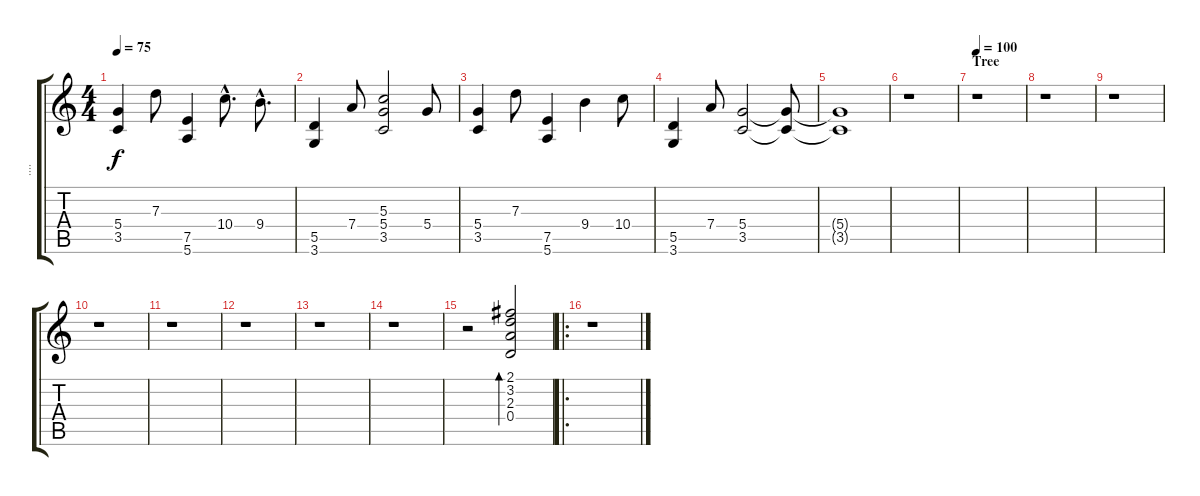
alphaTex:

\track ("...." "....") {instrument electricguitarjazz}
\staff {score tabs}
\tuning (E4 B3 G3 D3 A2 E2) {hide}
\ts (4 4)
\tempo 75
\clef g2
\ks c
(5.4 3.5).4{dy f} 7.3.8 (7.5 5.6).4 10.4{hac}.8{d} 9.4{hac}.8{d} |
(5.5 3.6).4 7.4.8 (5.3 5.4 3.5).2 5.4.8 |
(5.4 3.5).4 7.3.8 (7.5 5.6).4 9.4.4 10.4.8 |
(5.5 3.6).4 7.4.8 (5.4 3.5).2 (5.4{t} 3.5{t}).8 |
(5.4{t} 3.5{t}).1 |
r.1 |
\section ("" "Tree")
\tempo 100
r.1 |
r.1 |
r.1 |
r.1 |
r.1 |
r.1 |
r.1 |
r.1 |
r.2 (2.1 3.2 2.3 0.4).2{bd 480 instrument electricguitarjazz} |
\ro
r.1
